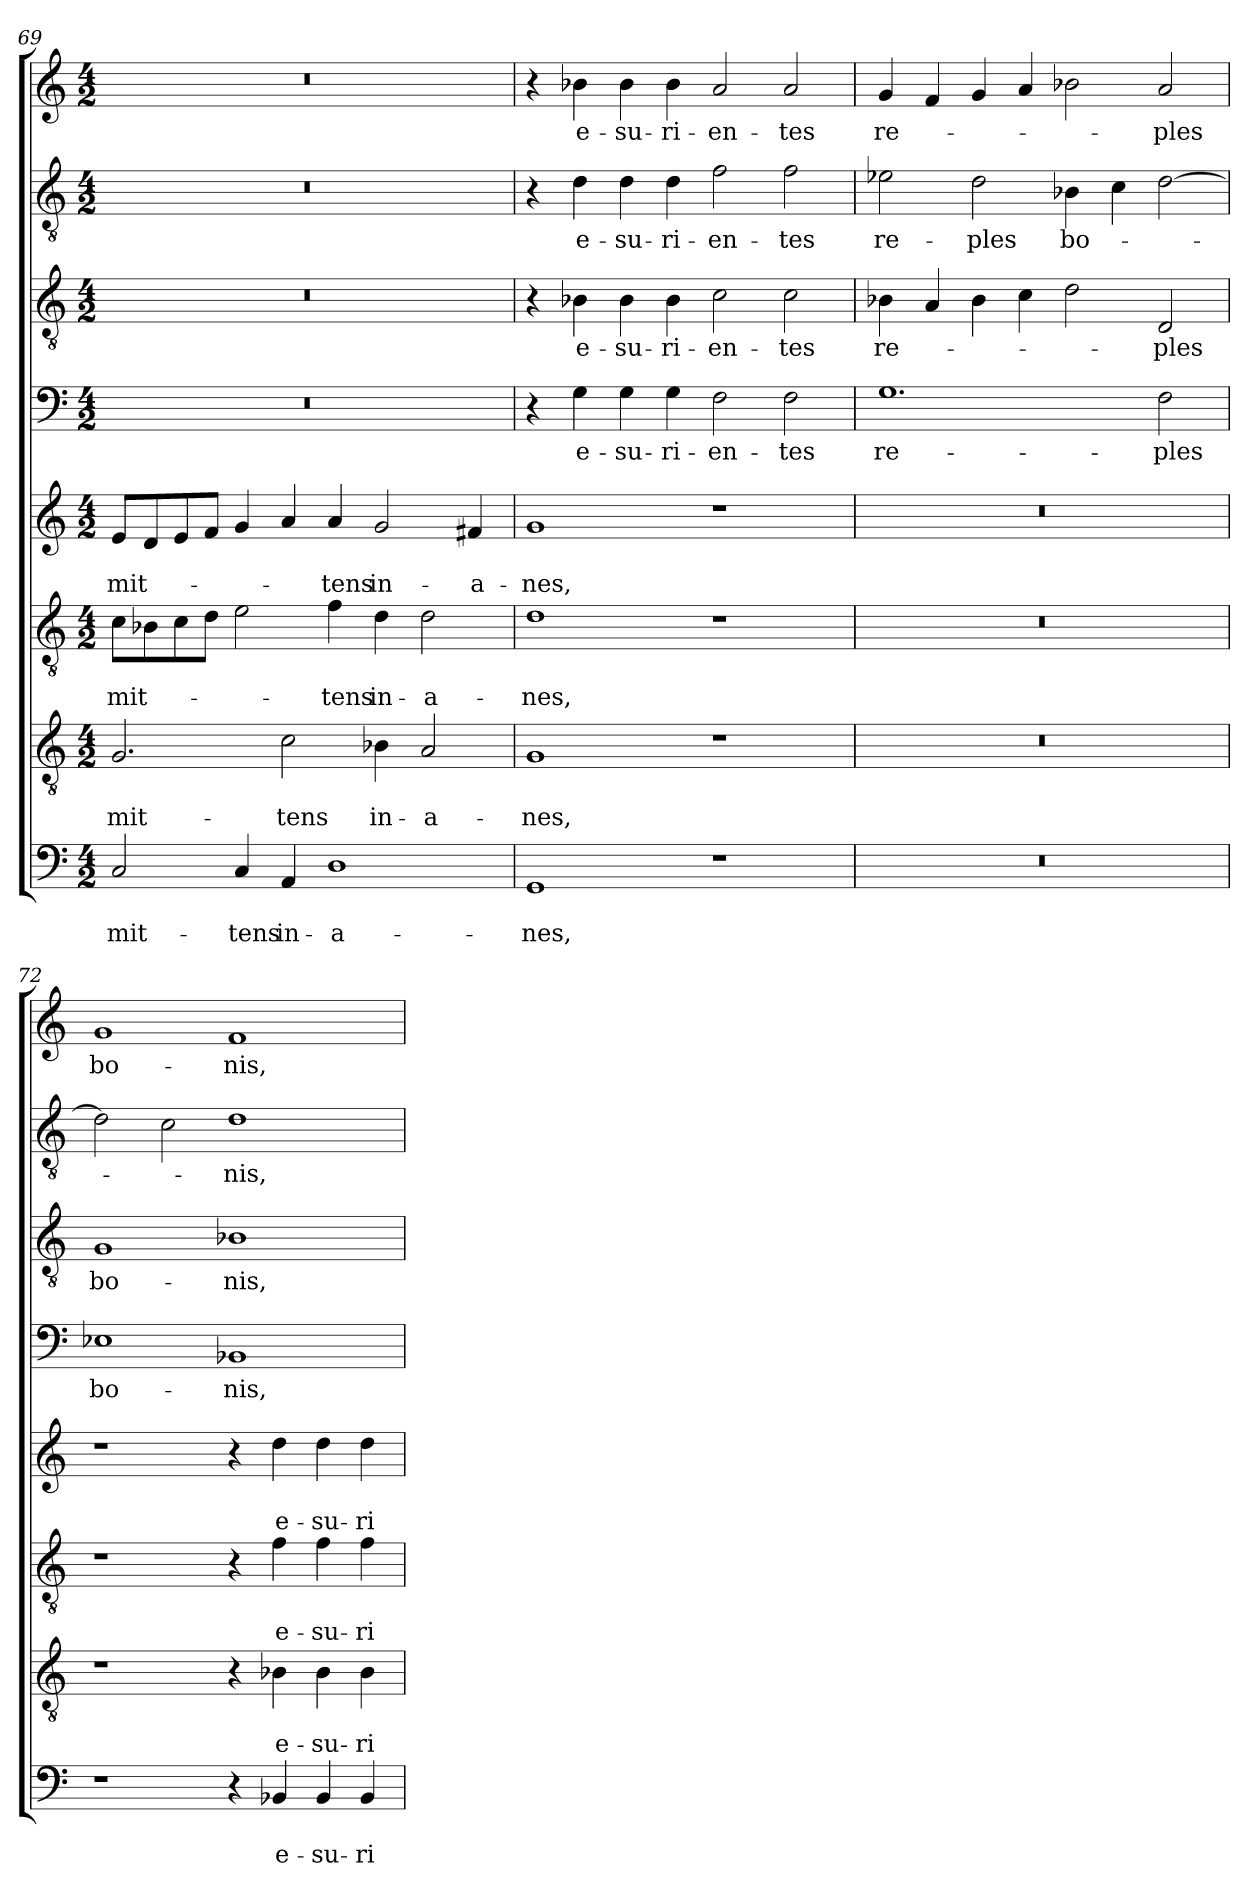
**kern	**text	**text	**kern	**text	**text	**kern	**text	**text	**kern	**text	**text	**kern	**text	**kern	**text	**kern	**text	**kern	**text
*part8	*part8	*part8	*part7	*part7	*part7	*part6	*part6	*part6	*part5	*part5	*part5	*part4	*part4	*part3	*part3	*part2	*part2	*part1	*part1
*staff8	*staff8	*staff8	*staff7	*staff7	*staff7	*staff6	*staff6	*staff6	*staff5	*staff5	*staff5	*staff4	*staff4	*staff3	*staff3	*staff2	*staff2	*staff1	*staff1
*clefF4	*	*	*clefGv2	*	*	*clefGv2	*	*	*clefG2	*	*	*clefF4	*	*clefGv2	*	*clefGv2	*	*clefG2	*
*k[]	*	*	*k[]	*	*	*k[]	*	*	*k[]	*	*	*k[]	*	*k[]	*	*k[]	*	*k[]	*
*C:	*	*	*C:	*	*	*C:	*	*	*C:	*	*	*C:	*	*C:	*	*C:	*	*C:	*
*M4/2	*	*	*M4/2	*	*	*M4/2	*	*	*M4/2	*	*	*M4/2	*	*M4/2	*	*M4/2	*	*M4/2	*
=69	=69	=69	=69	=69	=69	=69	=69	=69	=69	=69	=69	=69	=69	=69	=69	=69	=69	=69	=69
!	!	!LO:LY:b	!	!	!LO:LY:b	!	!	!LO:LY:b	!	!	!LO:LY:b	!	!	!	!	!	!	!	!
2C/	.	-mit-	2.G/	.	-mit-	8c\L	.	-mit-	8e/L	.	-mit-	0r	.	0r	.	0r	.	0r	.
.	.	.	.	.	.	8B-X\	.	.	8d/	.	.	.	.	.	.	.	.	.	.
.	.	.	.	.	.	8c\	.	.	8e/	.	.	.	.	.	.	.	.	.	.
.	.	.	.	.	.	8d\J	.	.	8f/J	.	.	.	.	.	.	.	.	.	.
!	!	!LO:LY:b	!	!	!	!	!	!	!	!	!	!	!	!	!	!	!	!	!
4C/	.	-tens	.	.	.	2e\	.	.	4g/	.	.	.	.	.	.	.	.	.	.
!	!	!LO:LY:b	!	!	!LO:LY:b	!	!	!	!	!	!	!	!	!	!	!	!	!	!
4AA/	.	in-	2c\	.	-tens	.	.	.	4a/	.	.	.	.	.	.	.	.	.	.
!	!	!LO:LY:b	!	!	!	!	!	!LO:LY:b	!	!	!LO:LY:b	!	!	!	!	!	!	!	!
1D	.	-a-	.	.	.	4f\	.	-tens	4a/	.	-tens	.	.	.	.	.	.	.	.
!	!	!	!	!	!LO:LY:b	!	!	!LO:LY:b	!	!	!LO:LY:b	!	!	!	!	!	!	!	!
.	.	.	4B-X\	.	in-	4d\	.	in-	2g/	.	in-	.	.	.	.	.	.	.	.
!	!	!	!	!	!LO:LY:b	!	!	!LO:LY:b	!	!	!	!	!	!	!	!	!	!	!
.	.	.	2A/	.	-a-	2d\	.	-a-	.	.	.	.	.	.	.	.	.	.	.
!	!	!	!	!	!	!	!	!	!	!	!LO:LY:b	!	!	!	!	!	!	!	!
.	.	.	.	.	.	.	.	.	4f#X/	.	-a-	.	.	.	.	.	.	.	.
!!LO:LB:g=z
=70	=70	=70	=70	=70	=70	=70	=70	=70	=70	=70	=70	=70	=70	=70	=70	=70	=70	=70	=70
!	!	!LO:LY:b	!	!	!LO:LY:b	!	!	!LO:LY:b	!	!	!LO:LY:b	!	!	!	!	!	!	!	!
1GG	.	-nes,	1G	.	-nes,	1d	.	-nes,	1g	.	-nes,	4r	.	4r	.	4r	.	4r	.
!	!	!	!	!	!	!	!	!	!	!	!	!	!LO:LY:b	!	!LO:LY:b	!	!LO:LY:b	!	!LO:LY:b
.	.	.	.	.	.	.	.	.	.	.	.	4G\	e-	4B-X\	e-	4d\	e-	4b-X\	e-
!	!	!	!	!	!	!	!	!	!	!	!	!	!LO:LY:b	!	!LO:LY:b	!	!LO:LY:b	!	!LO:LY:b
.	.	.	.	.	.	.	.	.	.	.	.	4G\	-su-	4B-\	-su-	4d\	-su-	4b-\	-su-
!	!	!	!	!	!	!	!	!	!	!	!	!	!LO:LY:b	!	!LO:LY:b	!	!LO:LY:b	!	!LO:LY:b
.	.	.	.	.	.	.	.	.	.	.	.	4G\	-ri-	4B-\	-ri-	4d\	-ri-	4b-\	-ri-
!	!	!	!	!	!	!	!	!	!	!	!	!	!LO:LY:b	!	!LO:LY:b	!	!LO:LY:b	!	!LO:LY:b
1r	.	.	1r	.	.	1r	.	.	1r	.	.	2F\	-en-	2c\	-en-	2f\	-en-	2a/	-en-
!	!	!	!	!	!	!	!	!	!	!	!	!	!LO:LY:b	!	!LO:LY:b	!	!LO:LY:b	!	!LO:LY:b
.	.	.	.	.	.	.	.	.	.	.	.	2F\	-tes	2c\	-tes	2f\	-tes	2a/	-tes
=71	=71	=71	=71	=71	=71	=71	=71	=71	=71	=71	=71	=71	=71	=71	=71	=71	=71	=71	=71
!	!	!	!	!	!	!	!	!	!	!	!	!	!LO:LY:b	!	!LO:LY:b	!	!LO:LY:b	!	!LO:LY:b
0r	.	.	0r	.	.	0r	.	.	0r	.	.	1.G	re-	4B-X\	re-	2e-X\	re-	4g/	re-
.	.	.	.	.	.	.	.	.	.	.	.	.	.	4A/	.	.	.	4f/	.
!	!	!	!	!	!	!	!	!	!	!	!	!	!	!	!	!	!LO:LY:b	!	!
.	.	.	.	.	.	.	.	.	.	.	.	.	.	4B-\	.	2d\	-ples	4g/	.
.	.	.	.	.	.	.	.	.	.	.	.	.	.	4c\	.	.	.	4a/	.
!	!	!	!	!	!	!	!	!	!	!	!	!	!	!	!	!	!LO:LY:b	!	!
.	.	.	.	.	.	.	.	.	.	.	.	.	.	2d\	.	4B-X\	bo-	2b-X\	.
.	.	.	.	.	.	.	.	.	.	.	.	.	.	.	.	4c\	.	.	.
!	!	!	!	!	!	!	!	!	!	!	!	!	!LO:LY:b	!	!LO:LY:b	!	!	!	!LO:LY:b
.	.	.	.	.	.	.	.	.	.	.	.	2F\	-ples	2D/	-ples	[2d\	.	2a/	-ples
=72	=72	=72	=72	=72	=72	=72	=72	=72	=72	=72	=72	=72	=72	=72	=72	=72	=72	=72	=72
!	!	!	!	!	!	!	!	!	!	!	!	!	!LO:LY:b	!	!LO:LY:b	!	!	!	!LO:LY:b
1r	.	.	1r	.	.	1r	.	.	1r	.	.	1E-X	bo-	1G	bo-	2d\]	.	1g	bo-
.	.	.	.	.	.	.	.	.	.	.	.	.	.	.	.	2c\	.	.	.
!	!	!	!	!	!	!	!	!	!	!	!	!	!LO:LY:b	!	!LO:LY:b	!	!LO:LY:b	!	!LO:LY:b
4r	.	.	4r	.	.	4r	.	.	4r	.	.	1BB-X	-nis,	1B-X	-nis,	1d	-nis,	1f	-nis,
!	!	!LO:LY:b	!	!	!LO:LY:b	!	!	!LO:LY:b	!	!	!LO:LY:b	!	!	!	!	!	!	!	!
4BB-X/	.	e-	4B-X\	.	e-	4f\	.	e-	4dd\	.	e-	.	.	.	.	.	.	.	.
!	!	!LO:LY:b	!	!	!LO:LY:b	!	!	!LO:LY:b	!	!	!LO:LY:b	!	!	!	!	!	!	!	!
4BB-/	.	-su-	4B-\	.	-su-	4f\	.	-su-	4dd\	.	-su-	.	.	.	.	.	.	.	.
!	!	!LO:LY:b	!	!	!LO:LY:b	!	!	!LO:LY:b	!	!	!LO:LY:b	!	!	!	!	!	!	!	!
4BB-/	.	-ri-	4B-\	.	-ri-	4f\	.	-ri-	4dd\	.	-ri-	.	.	.	.	.	.	.	.
=	=	=	=	=	=	=	=	=	=	=	=	=	=	=	=	=	=	=	=
*-	*-	*-	*-	*-	*-	*-	*-	*-	*-	*-	*-	*-	*-	*-	*-	*-	*-	*-	*-
